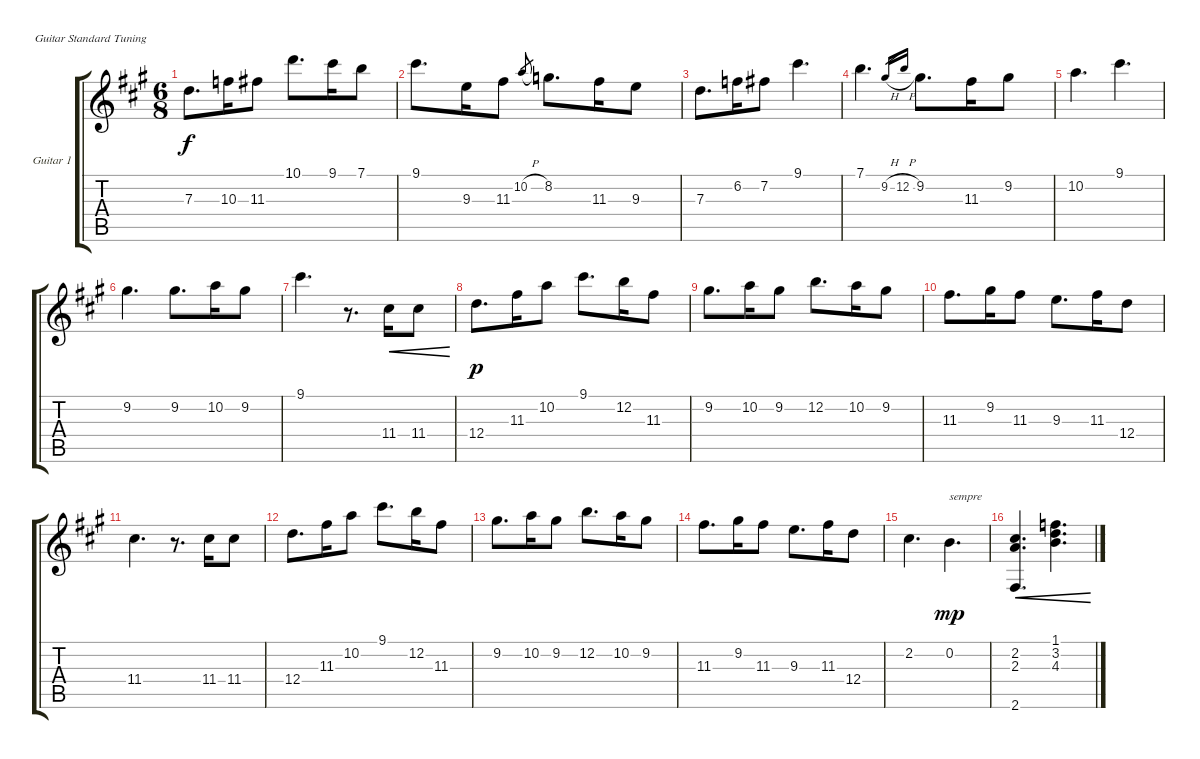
\defaultSystemsLayout 4
\bracketExtendMode groupsimilarinstruments
\firstSystemTrackNameOrientation horizontal
\otherSystemsTrackNameOrientation horizontal
\track ("Guitar 1" "Guitar 1") {instrument acousticguitarnylon}
\staff {score tabs}
\tuning (E4 B3 G3 D3 A2 E2)
\ts (6 8)
\tempo (120 hide)
\clef g2
\ks a
7.3.8{d dy f} 10.3.16 11.3.8 10.1.8{d} 9.1.16 7.1.8 |
9.1.8{d} 9.3.16 11.3.8 10.2{h}.8{gr} 8.2.8{d} 11.3.16 9.3.8 |
7.3.8{d} 6.2.16 7.2.8 9.1.4{d} |
7.1.4{d} 9.2{h}.16{gr} 12.2{h}.16{gr} 9.2.8{d} 11.3.16 9.2.8 |
10.2.4{d} 9.1.4{d} |
9.2.4{d} 9.2.8{d} 10.2.16 9.2.8 |
9.1.4{d} r.8{d} 11.4.16{cre} 11.4.8{cre} |
12.4.8{d dy p} 11.3.16 10.2.8 9.1.8{d} 12.2.16 11.3.8 |
9.2.8{d} 10.2.16 9.2.8 12.2.8{d} 10.2.16 9.2.8 |
\scale
0.205177 11.3.8{d} 9.2.16 11.3.8 9.3.8{d} 11.3.16 12.4.8 |
\scale
0.167166 11.4.4{d} r.8{d} 11.4.16 11.4.8 |
\scale
0.230968 12.4.8{d} 11.3.16 10.2.8 9.1.8{d} 12.2.16 11.3.8 |
\scale
0.235272 9.2.8{d} 10.2.16 9.2.8 12.2.8{d} 10.2.16 9.2.8 |
\scale
0.161628 11.3.8{d} 9.2.16 11.3.8 9.3.8{d} 11.3.16 12.4.8 |
2.2.4{d} 0.2.4{d txt "sempre" dy mp} |
(2.6 2.3 2.2).4{d cre} (4.3 3.2 1.1).4{d cre}
